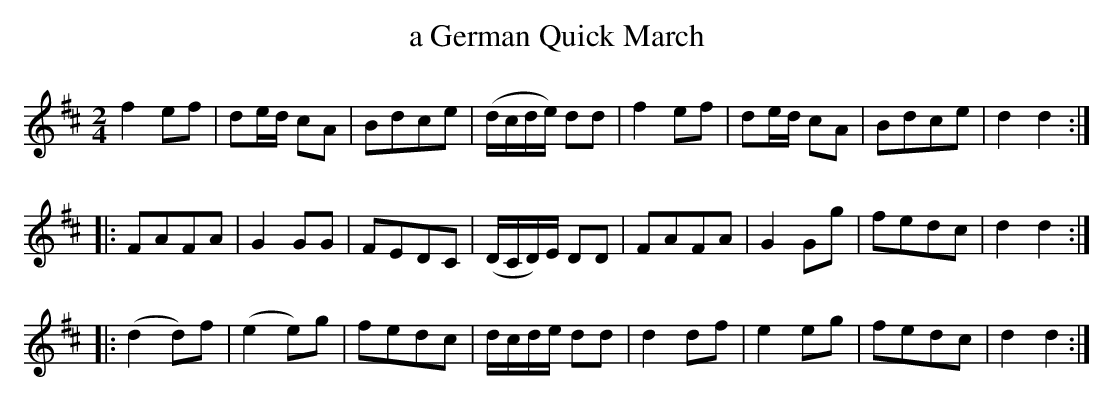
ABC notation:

X:1
T:a German Quick March
L:1/8
M:2/4
K:D
f2 ef| de/d/ cA| Bdce| (d/c/d/e/) dd|\
f2 ef| de/d/ cA| Bdce| d2 d2::
FAFA| G2GG| FEDC| (D/C/D/)E/ DD|\
FAFA| G2Gg| fedc| d2 d2::
(d2 d)f| (e2 e)g| fedc| d/c/d/e/ dd|\
d2df| e2eg| fedc| d2d2 :|
